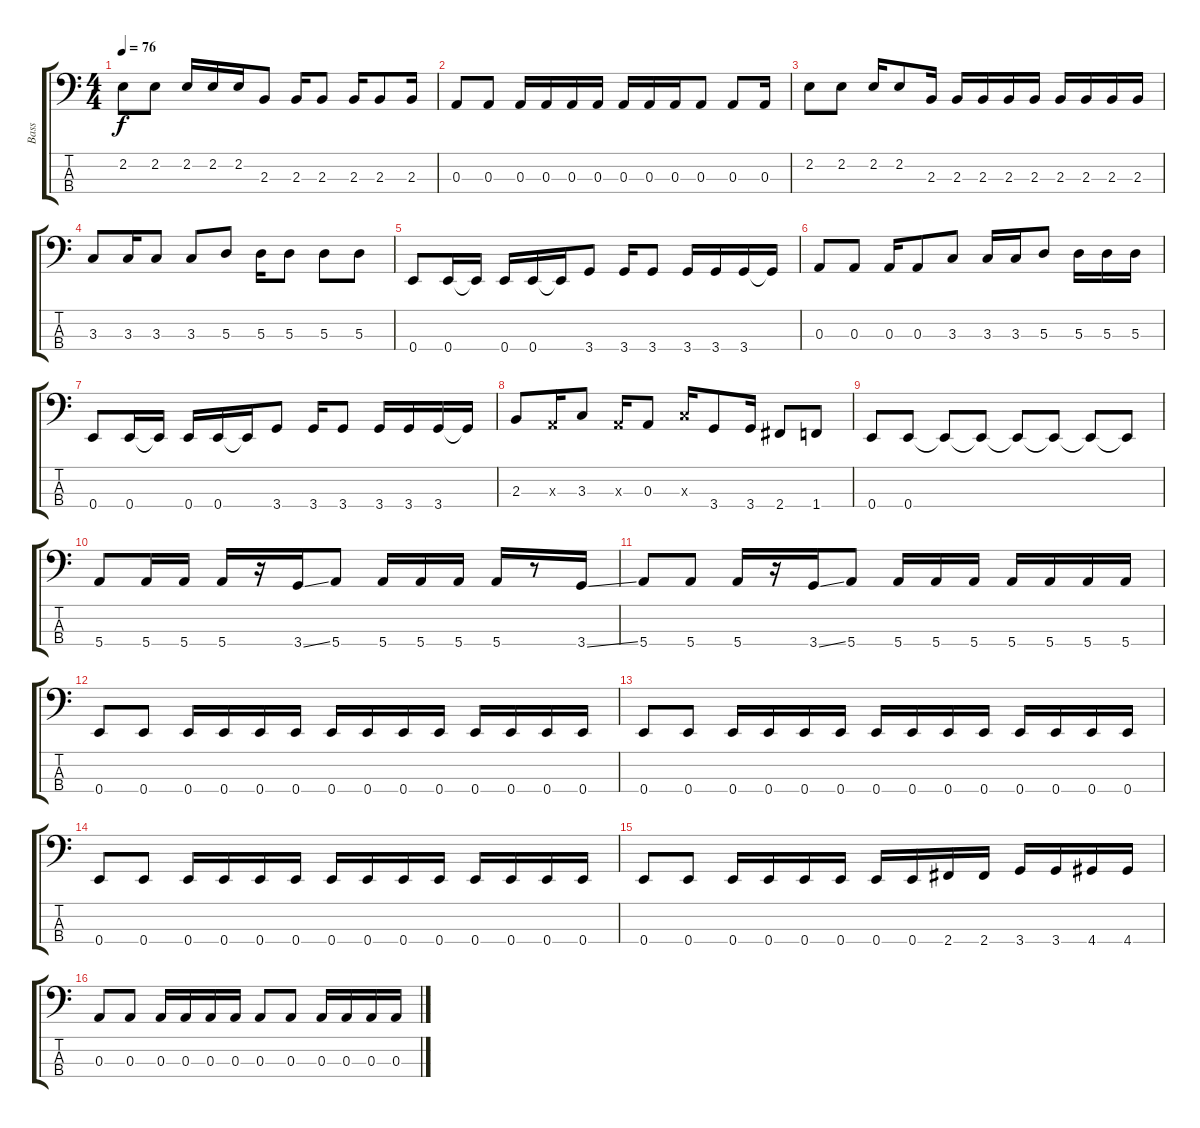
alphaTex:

\track ("Bass" "Bass") {instrument electricbasspick}
\staff {score tabs}
\tuning (G2 D2 A1 E1) {hide}
\ts (4 4)
\tempo 76
\clef f4
\ks c
2.2.8{dy f} 2.2.8 2.2.16 2.2.16 2.2.16 2.3.8 2.3.16 2.3.8 2.3.16 2.3.8 2.3.16 |
0.3.8 0.3.8 0.3.16 0.3.16 0.3.16 0.3.16 0.3.16 0.3.16 0.3.16 0.3.8 0.3.8 0.3.16 |
2.2.8 2.2.8 2.2.16 2.2.8 2.3.16 2.3.16 2.3.16 2.3.16 2.3.16 2.3.16 2.3.16 2.3.16 2.3.16 |
3.3.8 3.3.16 3.3.8 3.3.8 5.3.8 5.3.16 5.3.8 5.3.8 5.3.8 |
0.4.8 0.4.16 0.4{t}.16 0.4.16 0.4.16 0.4{t}.16 3.4.8 3.4.16 3.4.8 3.4.16 3.4.16 3.4.16 3.4{t}.16 |
0.3.8 0.3.8 0.3.16 0.3.8 3.3.8 3.3.16 3.3.16 5.3.8 5.3.16 5.3.16 5.3.16 |
0.4.8 0.4.16 0.4{t}.16 0.4.16 0.4.16 0.4{t}.16 3.4.8 3.4.16 3.4.8 3.4.16 3.4.16 3.4.16 3.4{t}.16 |
2.3.8 0.3{x}.16 3.3.8 0.3{x}.16 0.3.8 3.3{x}.16 3.4.8 3.4.16 2.4.8 1.4.8 |
0.4.8 0.4.8 0.4{t}.8 0.4{t}.8 0.4{t}.8 0.4{t}.8 0.4{t}.8 0.4{t}.8 |
5.4.8 5.4.16 5.4.16 5.4.16 r.16 3.4{ss}.16 5.4.8 5.4.16 5.4.16 5.4.16 5.4.16 r.8 3.4{ss}.16 |
5.4.8 5.4.8 5.4.16 r.16 3.4{ss}.16 5.4.8 5.4.16 5.4.16 5.4.16 5.4.16 5.4.16 5.4.16 5.4.16 |
0.4.8 0.4.8 0.4.16 0.4.16 0.4.16 0.4.16 0.4.16 0.4.16 0.4.16 0.4.16 0.4.16 0.4.16 0.4.16 0.4.16 |
0.4.8 0.4.8 0.4.16 0.4.16 0.4.16 0.4.16 0.4.16 0.4.16 0.4.16 0.4.16 0.4.16 0.4.16 0.4.16 0.4.16 |
0.4.8 0.4.8 0.4.16 0.4.16 0.4.16 0.4.16 0.4.16 0.4.16 0.4.16 0.4.16 0.4.16 0.4.16 0.4.16 0.4.16 |
0.4.8 0.4.8 0.4.16 0.4.16 0.4.16 0.4.16 0.4.16 0.4.16 2.4.16 2.4.16 3.4.16 3.4.16 4.4.16 4.4.16 |
0.3.8 0.3.8 0.3.16 0.3.16 0.3.16 0.3.16 0.3.8 0.3.8 0.3.16 0.3.16 0.3.16 0.3.16
